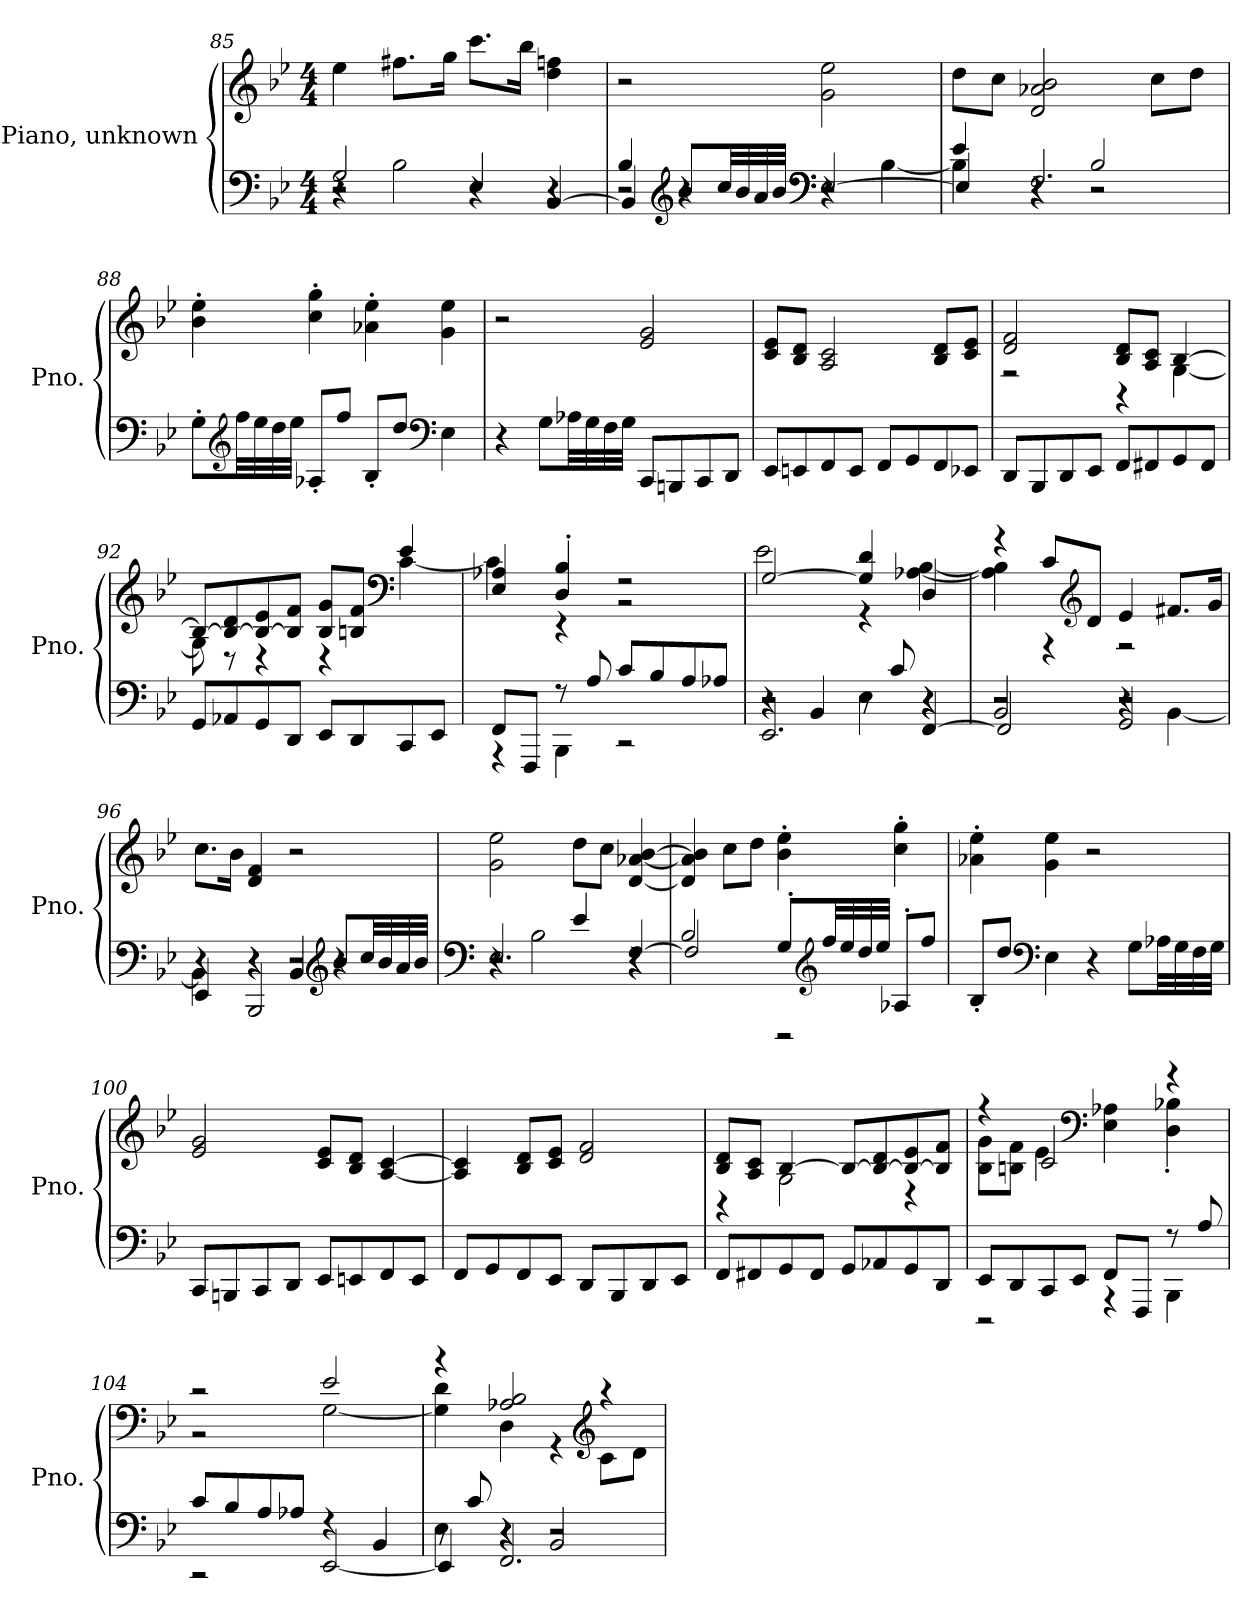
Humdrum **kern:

**kern	**kern
*part1	*part1
*staff2	*staff1
*I"Piano, unknown	*
*I'Pno.	*
!!LO:LB:g=z
*clefF4	*clefG2
*k[b-e-]	*k[b-e-]
*M4/4	*M4/4
=85	=85
*^	*
*	*^	*
2r	4r	2G/	4ee-\
.	2B-\	.	8.ff#X\L
.	.	.	16gg\Jk
4E-/	.	4r	8.ccc\L
.	.	.	16bb-\Jk
4r	4r	[4BB-/	4dd\ 4ffn\
=86	=86	=86	=86
4B-/	2r	4BB-/]	2r
*clefG2	*	*	*
8b-/L	.	4r	.
32cc/LL	.	.	.
32b-/	.	.	.
32a/	.	.	.
32b-/JJJ	.	.	.
*clefF4	*	*	*
2r	4r	[2E-/	2g\ 2ee-\
.	[4B-\	.	.
=87	=87	=87	=87
4e-/	4B-\]	4E-/]	8dd\L
.	.	.	8cc\J
4r	4r	2.F/	2d/ 2a-X/ 2b-/
2B-/	2r	.	.
.	.	.	8cc\L
.	.	.	8dd\J
*v	*v	*v	*
=88	=88
8G'\L	4b-\' 4ee-\'
*clefG2	*
32ff\LL	.
32ee-\	.
32dd\	.
32ee-\JJJ	.
8A-X'/L	4cc\' 4gg\'
8ff/J	.
8B-'/L	4a-X\' 4ee-\'
8dd/J	.
*clefF4	*
4E-\	4g\ 4ee-\
!!LO:PB:g=z
=89	=89
4r	2r
8G\L	.
32A-X\LL	.
32G\	.
32F\	.
32G\JJJ	.
8CC/L	2e-/ 2g/
8BBBn/	.
8CC/	.
8DD/J	.
=90	=90
8EE-/L	8c/ 8e-/L
8EEn/	8B-/ 8d/J
8FF/	2A/ 2c/
8EE/J	.
8FF/L	.
8GG/	.
8FF/	8B-/ 8d/L
8EE-X/J	8c/ 8e-/J
=91	=91
*	*^
8DD/L	2d/ 2f/	2r
8BBB-/	.	.
8DD/	.	.
8EE-/J	.	.
8FF/L	8B-/ 8d/L	4r
8FF#X/	8A/ 8c/J	.
8GG/	[4B-/	[4G\
8FF#/J	.	.
!!LO:LB:g=z	!!
=92	=92	=92
8GG/L	8B-/L_	8G\]
8AA-X/	8B-/_ 8d/	8r
8GG/	8B-/_ 8e-/	4r
8DD/J	8B-/] 8f/J	.
8EE-/L	8B-/ 8g/L	4r
8DD/	8Bn/ 8f/J	.
*	*clefF4	*
8CC/	4e-/	[4c\
8EE-/J	.	.
=93	=93	=93
*^	*	*
8FF/L	4r	4E-/ 4A-X/	4c\]
8FFF/J	.	.	.
8r	4BBB-\	4D/' 4B-/'	4r
8A/	.	.	.
8c/L	2r	2r	2r
8B-/	.	.	.
8A/	.	.	.
8A-X/J	.	.	.
=94	=94	=94	=94
*	*^	*	*
4r	2r	2.EE-/	[2G/	2e-\
4BB-/	.	.	.	.
8r	4E-\	.	4G/] 4d/	4r
8c/	.	.	.	.
4r	4r	[4FF/	4D/	[4A-X\ [4B-\
=95	=95	=95	=95	=95
2BB-/	2r	2FF/]	4r	4A-\] 4B-\]
.	.	.	8c/L	4r
*	*	*	*clefG2	*
.	.	.	8d/J	.
2r	4r	2GG/	4e-/	2r
.	[4BB-\	.	8.f#X/L	.
.	.	.	16g/Jk	.
*	*	*	*v	*v
!!LO:LB:g=z
=96	=96	=96	=96
4EE-/	4BB-\]	4r	8.cc\L
.	.	.	16b-\Jk
4r	4r	2BBB-/	4d/ 4f/
4BB-/	2r	.	2r
*clefG2	*	*	*
8b-/L	.	4r	.
32cc/LL	.	.	.
32b-/	.	.	.
32a/	.	.	.
32b-/JJJ	.	.	.
=97	=97	=97	=97
*clefF4	*	*	*
2r	4r	2.E-/	2g\ 2ee-\
.	2B-\	.	.
4e-/	.	.	8dd\L
.	.	.	8cc\J
4r	4r	[4F/	[4d/ [4a-X/ [4b-/
*	*v	*v	*
=98	=98	=98
2B-/	2F/]	4d/] 4a-/] 4b-/]
.	.	8cc\L
.	.	8dd\J
8G'/L	2r	4b-\' 4ee-\'
*clefG2	*	*
32ff/LL	.	.
32ee-/	.	.
32dd/	.	.
32ee-/JJJ	.	.
8A-X'/L	.	4cc\' 4gg\'
8ff/J	.	.
*v	*v	*
!!LO:LB:g=z
=99	=99
8B-'/L	4a-X\' 4ee-\'
8dd/J	.
*clefF4	*
4E-\	4g\ 4ee-\
4r	2r
8G\L	.
32A-X\LL	.
32G\	.
32F\	.
32G\JJJ	.
=100	=100
8CC/L	2e-/ 2g/
8BBBn/	.
8CC/	.
8DD/J	.
8EE-/L	8c/ 8e-/L
8EEn/	8B-/ 8d/J
8FF/	[4A/ [4c/
8EE/J	.
=101	=101
8FF/L	4A/] 4c/]
8GG/	.
8FF/	8B-/ 8d/L
8EE-/J	8c/ 8e-/J
8DD/L	2d/ 2f/
8BBB-/	.
8DD/	.
8EE-/J	.
!!LO:LB:g=z
=102	=102
*	*^
8FF/L	8B-/ 8d/L	4r
8FF#X/	8A/ 8c/J	.
8GG/	[4B-/	2G\
8FF#/J	.	.
8GG/L	8B-/L_	.
8AA-X/	8B-/_ 8d/	.
8GG/	8B-/_ 8e-/	4r
8DD/J	8B-/] 8f/J	.
=103	=103	=103
*^	*	*
8EE-/L	2r	4r	8B-\ 8g\L
8DD/	.	.	8Bn\ 8f\J
8CC/	.	2c/	4e-\
8EE-/J	.	.	.
*	*	*clefF4	*
8FF/L	4r	.	4E-\ 4A-X\
8FFF/J	.	.	.
8r	4BBB-\	4r	4D\' 4B-X\'
8A/	.	.	.
=104	=104	=104	=104
8c/L	2r	2r	2r
8B-/	.	.	.
8A/	.	.	.
8A-X/J	.	.	.
4r	[2EE-/	2e-/	[2G\
4BB-/	.	.	.
=105	=105	=105	=105
*	*^	*	*
8r	4E-\	4EE-/]	4r	4G\] 4d\
8c/	.	.	.	.
4r	4r	2.FF/	2A-X/ 2B-/	4D\
2BB-/	2r	.	.	4r
*	*	*	*clefG2	*
.	.	.	4r	8c\L
.	.	.	.	8d\J
*v	*v	*v	*	*
*	*v	*v
=	=
*-	*-
